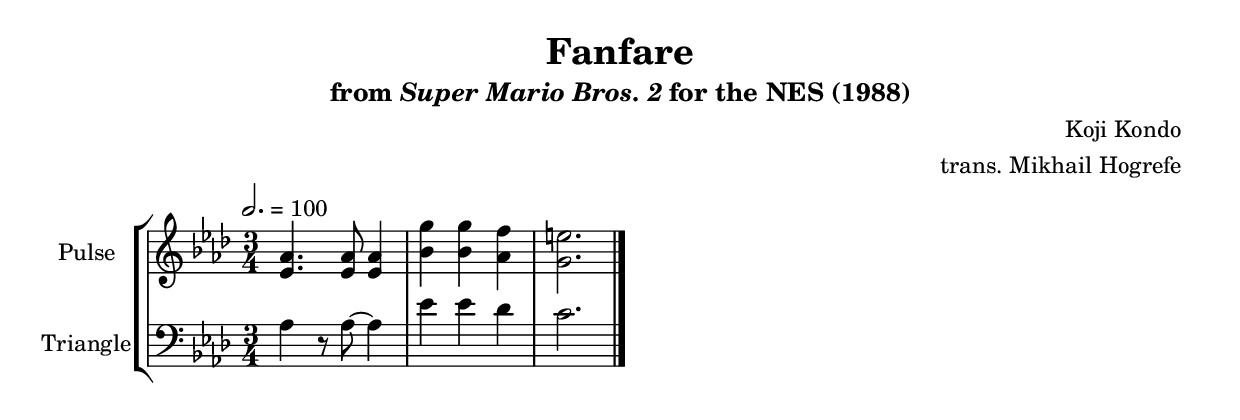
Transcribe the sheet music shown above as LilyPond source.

\version "2.22.0"

\book {
    \header {
        title = "Fanfare"
        subtitle = \markup { "from" {\italic "Super Mario Bros. 2"} "for the NES (1988)" }
        composer = "Koji Kondo"
        arranger = "trans. Mikhail Hogrefe"
    }

    \score {
        {
            \new StaffGroup <<
                \new Staff \relative c' {
                    \set Staff.instrumentName = "Pulse"
                    \set Staff.shortInstrumentName = "P."
\time 3/4
\tempo 2. = 100
\key aes \major
<ees aes>4. 8 4 |
<bes' g'>4 4 <aes f'> |
<g e'>2. |
\bar "|."
                }

                \new Staff \relative c' {
                    \set Staff.instrumentName = "Triangle"
                    \set Staff.shortInstrumentName = "T."
\key aes \major
\clef bass
aes4 r8 aes ~ aes4 |
ees'4 ees des |
c2. |
                }
            >>
        }
        \layout {
            \context {
                \Staff
                \RemoveEmptyStaves
            }
            \context {
                \DrumStaff
                \RemoveEmptyStaves
            }
        }
        \midi {}
    }
}
